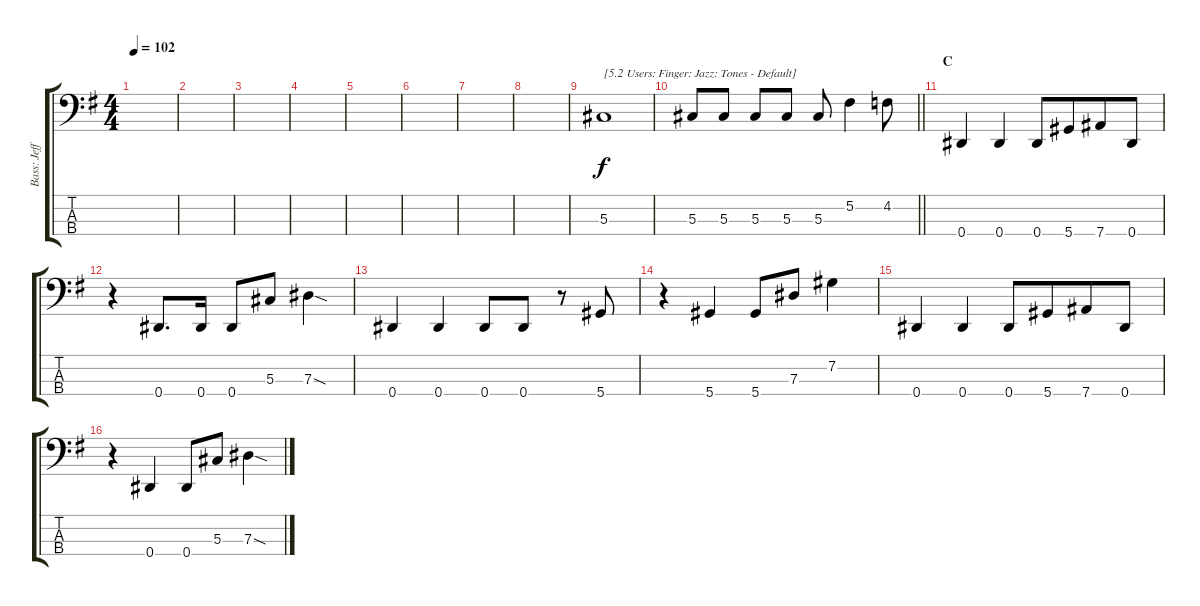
\track ("Bass: Jeff" "Bass: Jeff") {instrument electricbassfinger}
\staff {score tabs}
\tuning (Gb2 Db2 Ab1 Eb1) {hide}
\ts (4 4)
\tempo 102
\clef f4
\ks g
|
|
|
|
|
|
|
|
5.3.1{txt "[5.2 Users: Finger: Jazz: Tones - Default]"} |
\barLineRight lightlight
5.3.8 5.3.8 5.3.8 5.3.8 5.3.8 5.2.4 4.2.8 |
\section ("" "C")
0.4.4 0.4.4 0.4.8 5.4.8{beam merge} 7.4.8 0.4.8 |
r.4 0.4.8{d} 0.4.16 0.4.8 5.3.8 7.3{sod}.4 |
0.4.4 0.4.4 0.4.8 0.4.8 r.8 5.4.8 |
r.4 5.4.4 5.4.8 7.3.8 7.2.4 |
0.4.4 0.4.4 0.4.8 5.4.8{beam merge} 7.4.8 0.4.8 |
r.4 0.4.4 0.4.8 5.3.8 7.3{sod}.4
